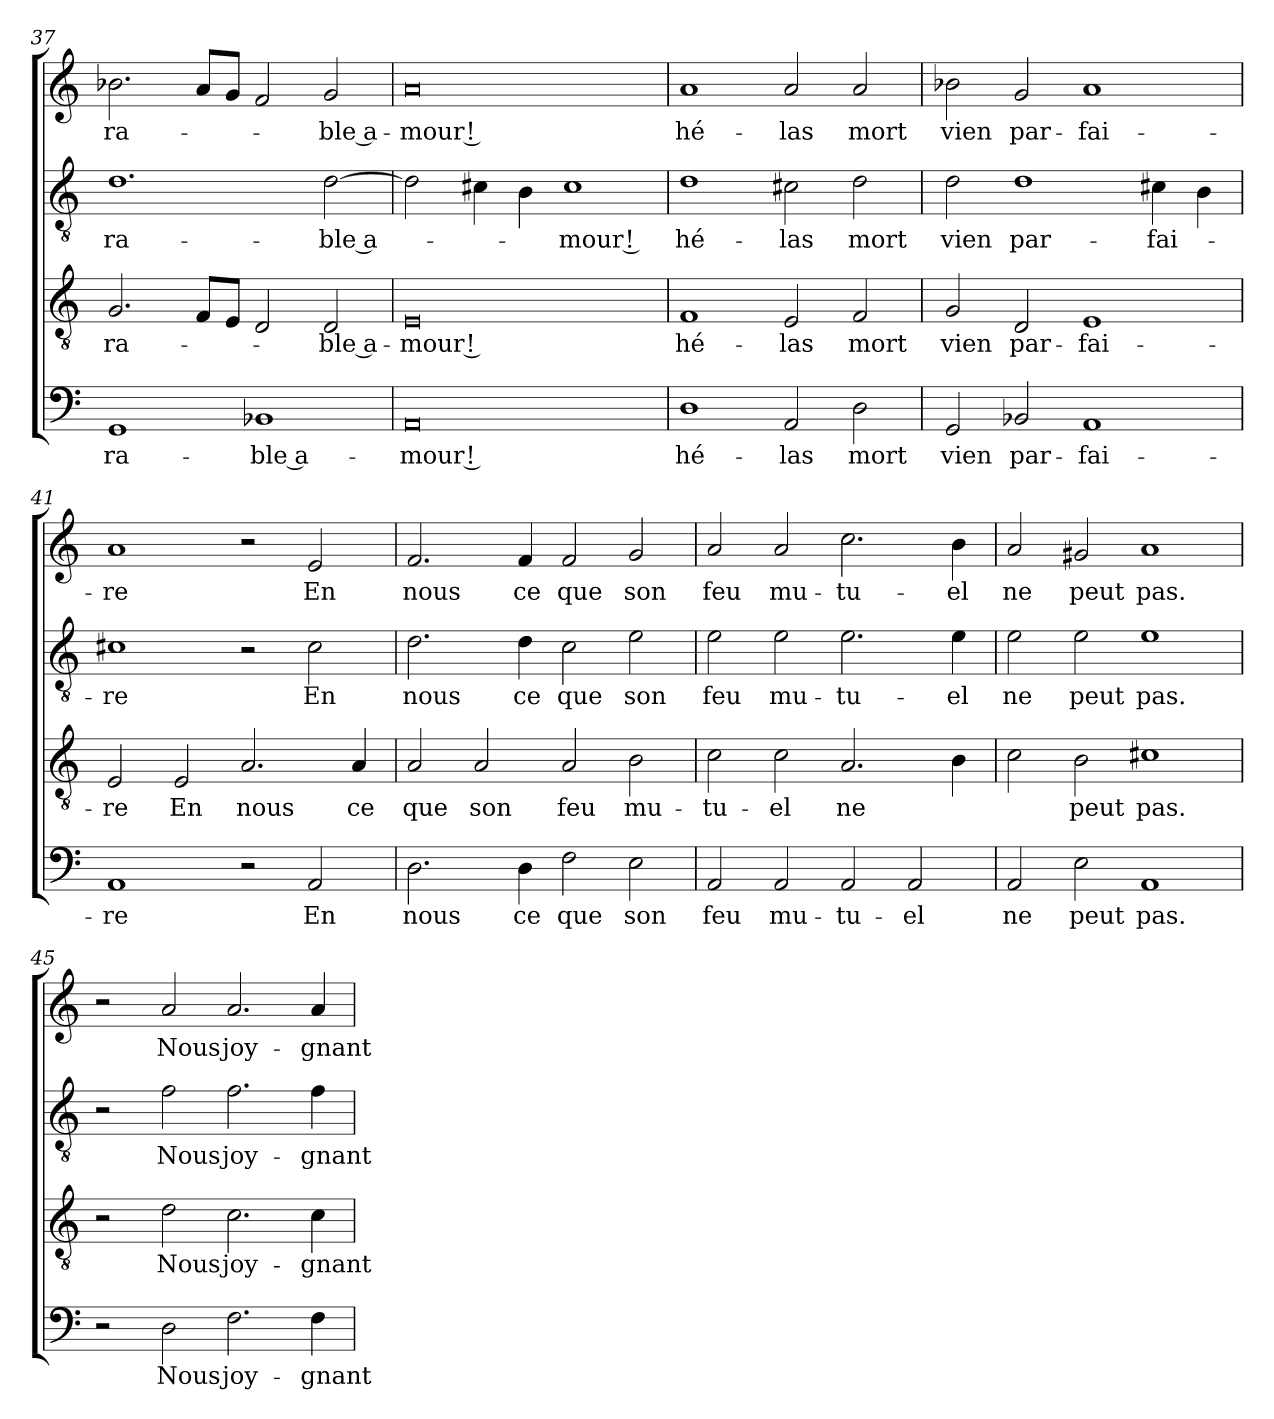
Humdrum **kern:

**kern	**text	**kern	**text	**kern	**text	**kern	**text
*part4	*part4	*part3	*part3	*part2	*part2	*part1	*part1
*staff4	*staff4	*staff3	*staff3	*staff2	*staff2	*staff1	*staff1
!!LO:PB:g=z
*clefF4	*	*clefGv2	*	*clefGv2	*	*clefG2	*
*k[]	*	*k[]	*	*k[]	*	*k[]	*
=37	=37	=37	=37	=37	=37	=37	=37
1GG	-ra-	2.G	-ra-	1.d	-ra-	2.b-X	-ra-
.	.	8FL	.	.	.	8aL	.
.	.	8EJ	.	.	.	8gJ	.
1BB-X	-ble a-	2D	.	.	.	2f	.
.	.	2D	-ble a-	[2d	-ble a-	2g	-ble a-
=38	=38	=38	=38	=38	=38	=38	=38
0AA	-mour !	0E	-mour !	2d]	.	0a	-mour !
.	.	.	.	4c#X	.	.	.
.	.	.	.	4B	.	.	.
.	.	.	.	1c#	-mour !	.	.
=39	=39	=39	=39	=39	=39	=39	=39
1D	hé-	1F	hé-	1d	hé-	1a	hé-
2AA	-las	2E	-las	2c#X	-las	2a	-las
2D	mort	2F	mort	2d	mort	2a	mort
=40	=40	=40	=40	=40	=40	=40	=40
2GG	vien	2G	vien	2d	vien	2b-X	vien
2BB-X	par-	2D	par-	1d	par-	2g	par-
1AA	-fai-	1E	-fai-	.	.	1a	-fai-
.	.	.	.	4c#X	-fai-	.	.
.	.	.	.	4B	.	.	.
=41	=41	=41	=41	=41	=41	=41	=41
1AA	-re	2E	-re	1c#X	-re	1a	-re
.	.	2E	En	.	.	.	.
2r	.	2.A	nous	2r	.	2r	.
2AA	En	.	.	2c#	En	2e	En
.	.	4A	ce	.	.	.	.
!!LO:LB:g=z
=42	=42	=42	=42	=42	=42	=42	=42
2.D	nous	2A	que	2.d	nous	2.f	nous
.	.	2A	son	.	.	.	.
4D	ce	.	.	4d	ce	4f	ce
2F	que	2A	feu	2c	que	2f	que
2E	son	2B	mu-	2e	son	2g	son
=43	=43	=43	=43	=43	=43	=43	=43
2AA	feu	2c	-tu-	2e	feu	2a	feu
2AA	mu-	2c	-el	2e	mu-	2a	mu-
2AA	-tu-	2.A	ne	2.e	-tu-	2.cc	-tu-
2AA	-el	.	.	.	.	.	.
.	.	4B	.	4e	-el	4b	-el
=44	=44	=44	=44	=44	=44	=44	=44
2AA	ne	2c	.	2e	ne	2a	ne
2E	peut	2B	peut	2e	peut	2g#X	peut
1AA	pas.	1c#X	pas.	1e	pas.	1a	pas.
=45	=45	=45	=45	=45	=45	=45	=45
2r	.	2r	.	2r	.	2r	.
2D	Nous	2d	Nous	2f	Nous	2a	Nous
2.F	joy-	2.c	joy-	2.f	joy-	2.a	joy-
4F	-gnant	4c	-gnant	4f	-gnant	4a	-gnant
=	=	=	=	=	=	=	=
*-	*-	*-	*-	*-	*-	*-	*-
